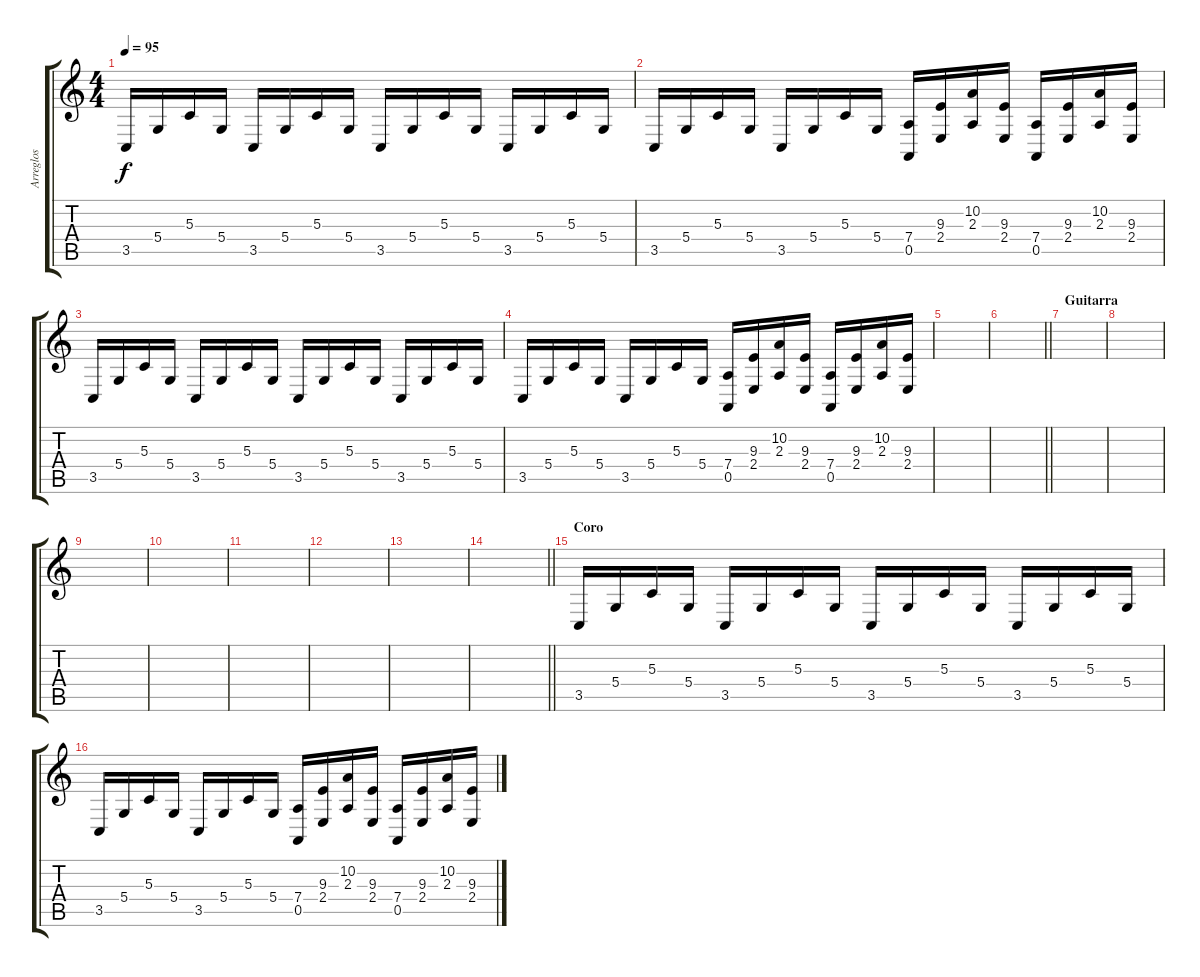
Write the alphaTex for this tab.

\track ("Arreglos" "Arreglos") {instrument pad1newage}
\staff {score tabs}
\tuning (E4 B3 G3 D3 A2 E2) {hide}
\ts (4 4)
\tempo 95
\clef g2
\ks c
3.5.16{dy f} 5.4.16 5.3.16 5.4.16 3.5.16 5.4.16 5.3.16 5.4.16 3.5.16 5.4.16 5.3.16 5.4.16 3.5.16 5.4.16 5.3.16 5.4.16 |
3.5.16 5.4.16 5.3.16 5.4.16 3.5.16 5.4.16 5.3.16 5.4.16 (7.4 0.5).16 (9.3 2.4).16 (10.2 2.3).16 (9.3 2.4).16 (7.4 0.5).16 (9.3 2.4).16 (10.2 2.3).16 (9.3 2.4).16 |
3.5.16 5.4.16 5.3.16 5.4.16 3.5.16 5.4.16 5.3.16 5.4.16 3.5.16 5.4.16 5.3.16 5.4.16 3.5.16 5.4.16 5.3.16 5.4.16 |
3.5.16 5.4.16 5.3.16 5.4.16 3.5.16 5.4.16 5.3.16 5.4.16 (7.4 0.5).16 (9.3 2.4).16 (10.2 2.3).16 (9.3 2.4).16 (7.4 0.5).16 (9.3 2.4).16 (10.2 2.3).16 (9.3 2.4).16 |
|
\barLineRight lightlight
|
\section ("" "Guitarra")
|
|
|
|
|
|
|
\barLineRight lightlight
|
\section ("" "Coro")
3.5.16 5.4.16 5.3.16 5.4.16 3.5.16 5.4.16 5.3.16 5.4.16 3.5.16 5.4.16 5.3.16 5.4.16 3.5.16 5.4.16 5.3.16 5.4.16 |
3.5.16 5.4.16 5.3.16 5.4.16 3.5.16 5.4.16 5.3.16 5.4.16 (7.4 0.5).16 (9.3 2.4).16 (10.2 2.3).16 (9.3 2.4).16 (7.4 0.5).16 (9.3 2.4).16 (10.2 2.3).16 (9.3 2.4).16
